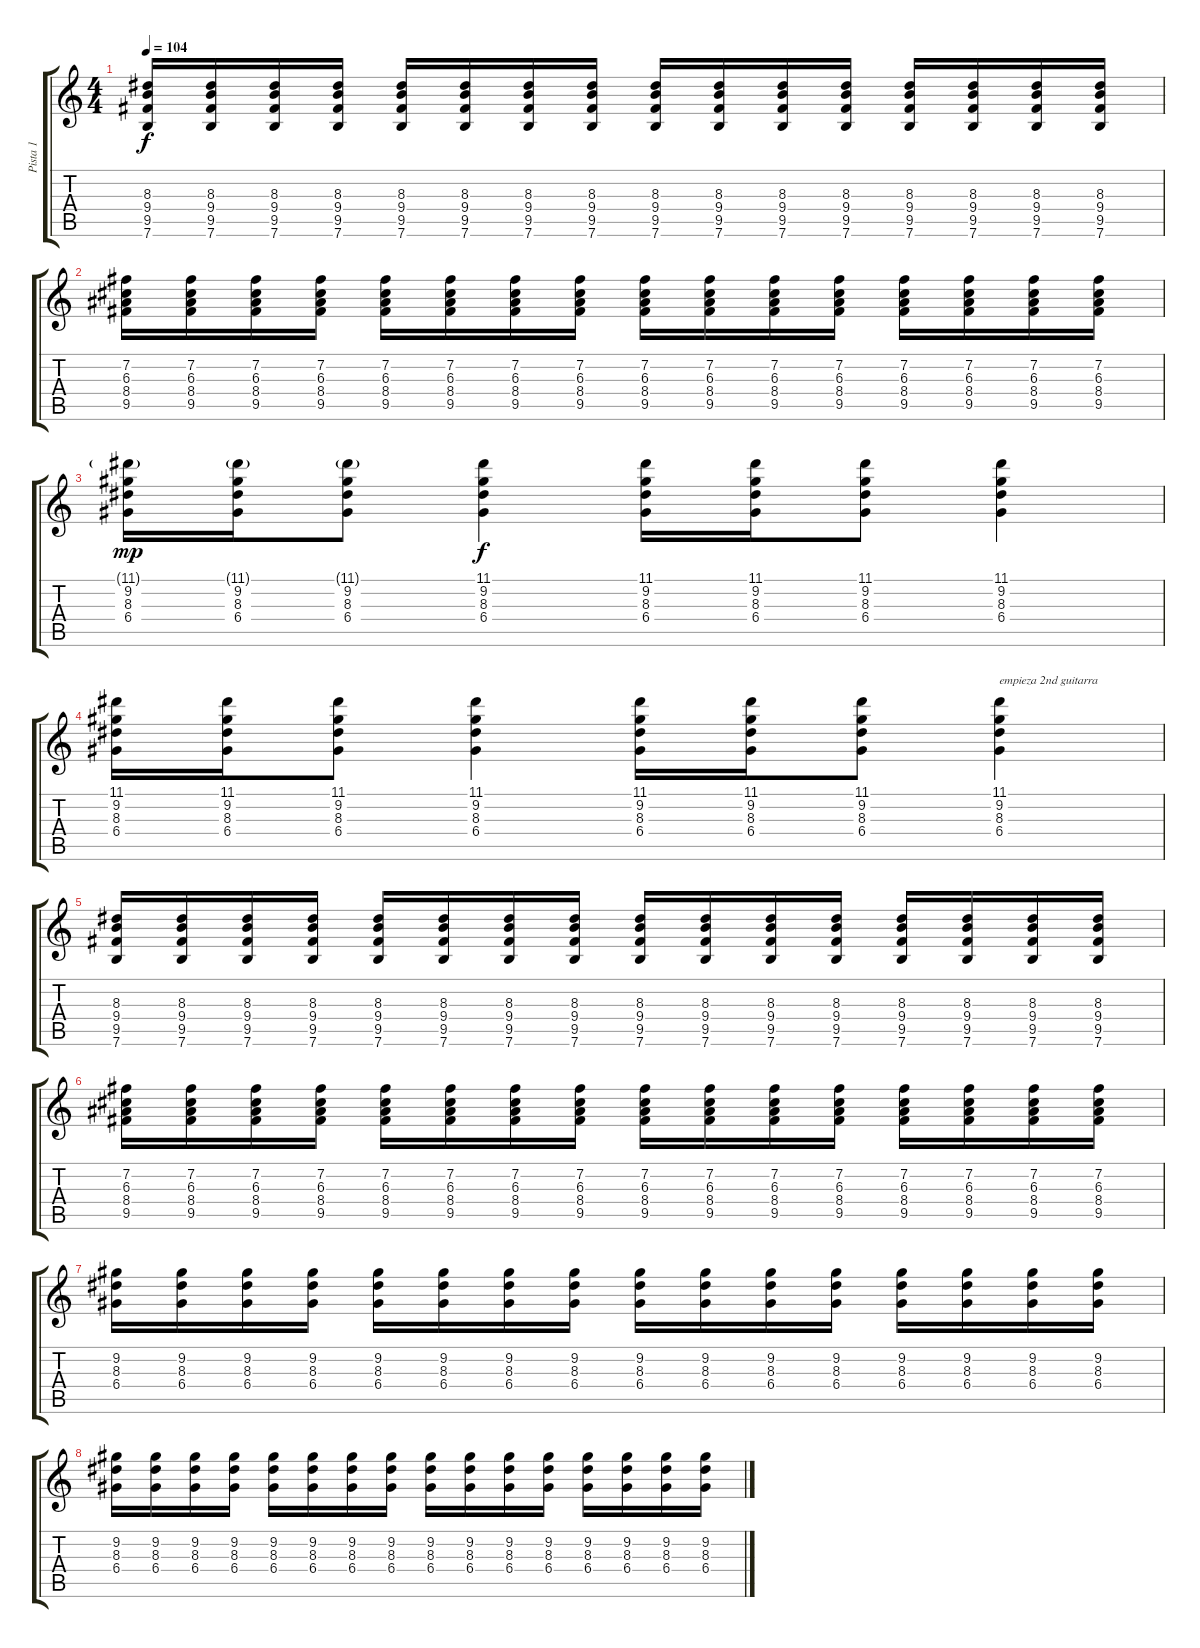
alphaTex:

\track ("Pista 1" "Pista 1") {instrument electricguitarclean}
\staff {score tabs}
\tuning (E4 B3 G3 D3 A2 E2) {hide}
\ts (4 4)
\tempo 104
\clef g2
\ks c
(8.3 9.4 9.5 7.6).16{dy f} (8.3 9.4 9.5 7.6).16 (8.3 9.4 9.5 7.6).16 (8.3 9.4 9.5 7.6).16 (8.3 9.4 9.5 7.6).16 (8.3 9.4 9.5 7.6).16 (8.3 9.4 9.5 7.6).16 (8.3 9.4 9.5 7.6).16 (8.3 9.4 9.5 7.6).16 (8.3 9.4 9.5 7.6).16 (8.3 9.4 9.5 7.6).16 (8.3 9.4 9.5 7.6).16 (8.3 9.4 9.5 7.6).16 (8.3 9.4 9.5 7.6).16 (8.3 9.4 9.5 7.6).16 (8.3 9.4 9.5 7.6).16 |
(7.2 6.3 8.4 9.5).16 (7.2 6.3 8.4 9.5).16 (7.2 6.3 8.4 9.5).16 (7.2 6.3 8.4 9.5).16 (7.2 6.3 8.4 9.5).16 (7.2 6.3 8.4 9.5).16 (7.2 6.3 8.4 9.5).16 (7.2 6.3 8.4 9.5).16 (7.2 6.3 8.4 9.5).16 (7.2 6.3 8.4 9.5).16 (7.2 6.3 8.4 9.5).16 (7.2 6.3 8.4 9.5).16 (7.2 6.3 8.4 9.5).16 (7.2 6.3 8.4 9.5).16 (7.2 6.3 8.4 9.5).16 (7.2 6.3 8.4 9.5).16 |
(11.1{g} 9.2 8.3 6.4).16{dy mp} (11.1{g} 9.2 8.3 6.4).16 (11.1{g} 9.2 8.3 6.4).8 (11.1 9.2 8.3 6.4).4{dy f} (11.1 9.2 8.3 6.4).16 (11.1 9.2 8.3 6.4).16 (11.1 9.2 8.3 6.4).8 (11.1 9.2 8.3 6.4).4 |
(11.1 9.2 8.3 6.4).16 (11.1 9.2 8.3 6.4).16 (11.1 9.2 8.3 6.4).8 (11.1 9.2 8.3 6.4).4 (11.1 9.2 8.3 6.4).16 (11.1 9.2 8.3 6.4).16 (11.1 9.2 8.3 6.4).8 (11.1 9.2 8.3 6.4).4{txt "empieza 2nd guitarra"} |
(8.3 9.4 9.5 7.6).16{instrument electricguitarclean} (8.3 9.4 9.5 7.6).16 (8.3 9.4 9.5 7.6).16 (8.3 9.4 9.5 7.6).16 (8.3 9.4 9.5 7.6).16 (8.3 9.4 9.5 7.6).16 (8.3 9.4 9.5 7.6).16 (8.3 9.4 9.5 7.6).16 (8.3 9.4 9.5 7.6).16 (8.3 9.4 9.5 7.6).16 (8.3 9.4 9.5 7.6).16 (8.3 9.4 9.5 7.6).16 (8.3 9.4 9.5 7.6).16 (8.3 9.4 9.5 7.6).16 (8.3 9.4 9.5 7.6).16 (8.3 9.4 9.5 7.6).16 |
(7.2 6.3 8.4 9.5).16 (7.2 6.3 8.4 9.5).16 (7.2 6.3 8.4 9.5).16 (7.2 6.3 8.4 9.5).16 (7.2 6.3 8.4 9.5).16 (7.2 6.3 8.4 9.5).16 (7.2 6.3 8.4 9.5).16 (7.2 6.3 8.4 9.5).16 (7.2 6.3 8.4 9.5).16 (7.2 6.3 8.4 9.5).16 (7.2 6.3 8.4 9.5).16 (7.2 6.3 8.4 9.5).16 (7.2 6.3 8.4 9.5).16 (7.2 6.3 8.4 9.5).16 (7.2 6.3 8.4 9.5).16 (7.2 6.3 8.4 9.5).16 |
(9.2 8.3 6.4).16 (9.2 8.3 6.4).16 (9.2 8.3 6.4).16 (9.2 8.3 6.4).16 (9.2 8.3 6.4).16 (9.2 8.3 6.4).16 (9.2 8.3 6.4).16 (9.2 8.3 6.4).16 (9.2 8.3 6.4).16 (9.2 8.3 6.4).16 (9.2 8.3 6.4).16 (9.2 8.3 6.4).16 (9.2 8.3 6.4).16 (9.2 8.3 6.4).16 (9.2 8.3 6.4).16 (9.2 8.3 6.4).16 |
(9.2 8.3 6.4).16 (9.2 8.3 6.4).16 (9.2 8.3 6.4).16 (9.2 8.3 6.4).16 (9.2 8.3 6.4).16 (9.2 8.3 6.4).16 (9.2 8.3 6.4).16 (9.2 8.3 6.4).16 (9.2 8.3 6.4).16 (9.2 8.3 6.4).16 (9.2 8.3 6.4).16 (9.2 8.3 6.4).16 (9.2 8.3 6.4).16 (9.2 8.3 6.4).16 (9.2 8.3 6.4).16 (9.2 8.3 6.4).16
